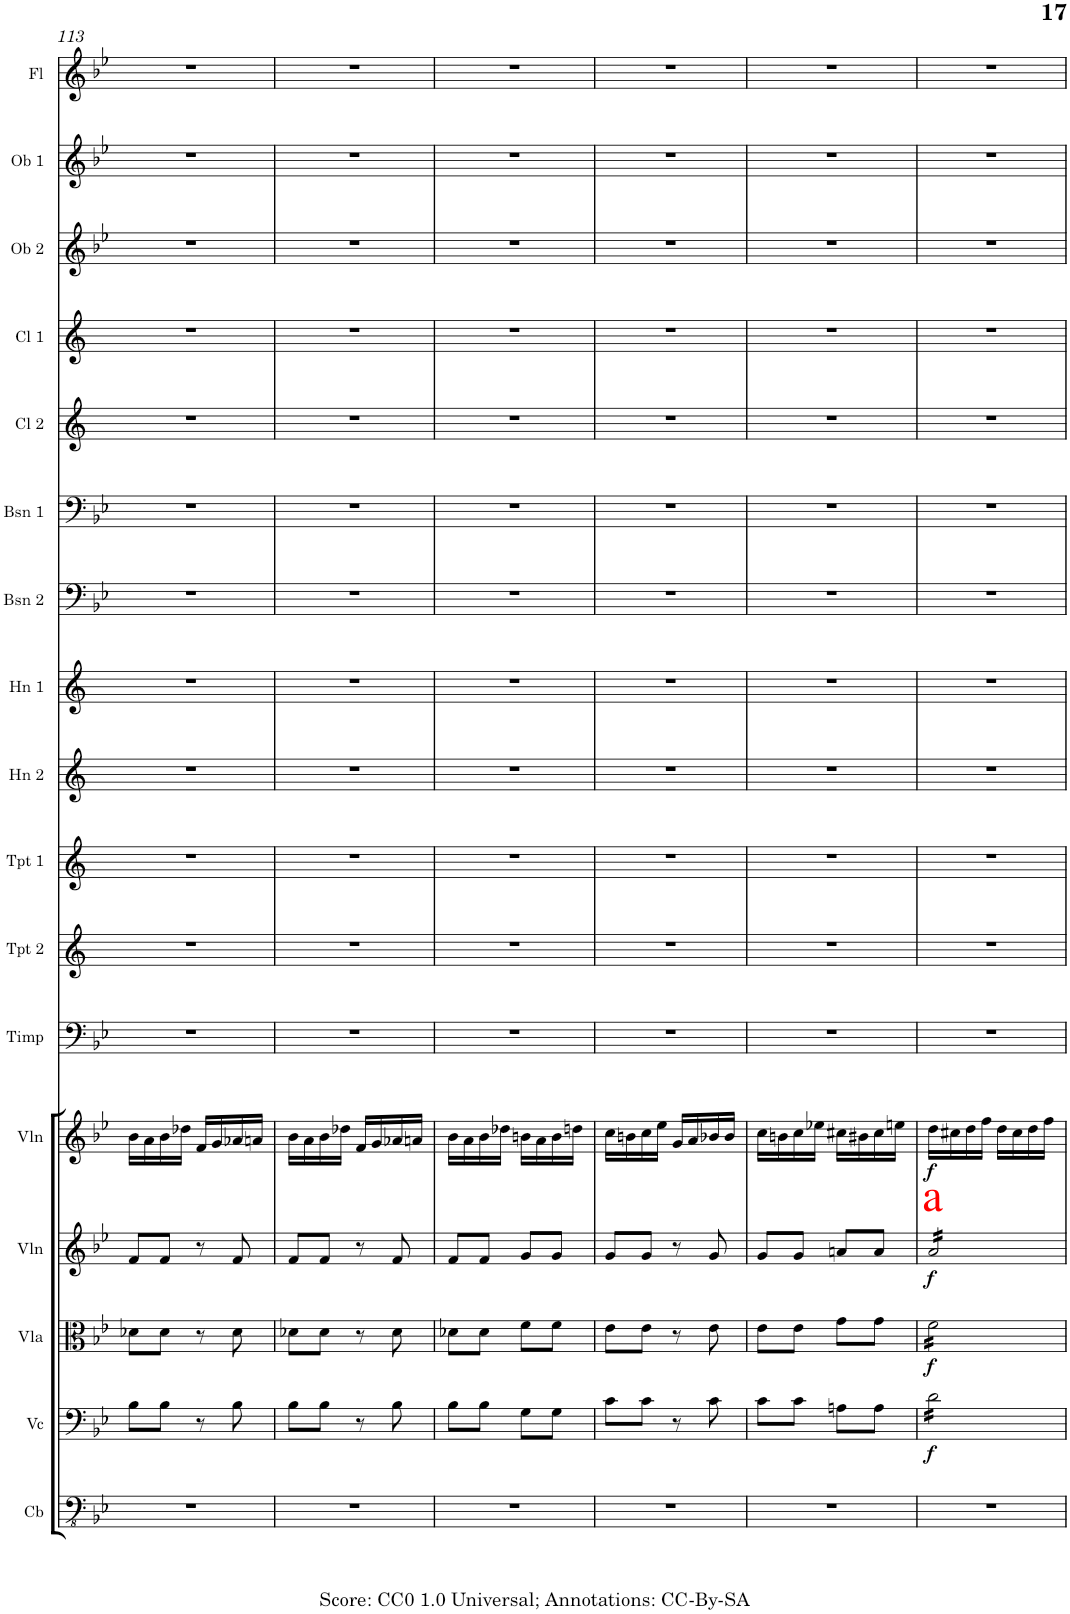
**kern	**kern	**dynam	**kern	**dynam	**kern	**dynam	**kern	**text	**dynam	**kern	**kern	**kern	**kern	**kern	**kern	**kern	**kern	**kern	**kern	**kern	**kern
*part17	*part16	*part16	*part15	*part15	*part14	*part14	*part13	*part13	*part13	*part12	*part11	*part10	*part9	*part8	*part7	*part6	*part5	*part4	*part3	*part2	*part1
*staff17	*staff16	*staff16	*staff15	*staff15	*staff14	*staff14	*staff13	*staff13	*staff13	*staff12	*staff11	*staff10	*staff9	*staff8	*staff7	*staff6	*staff5	*staff4	*staff3	*staff2	*staff1
*I"Contrabass	*I"Violoncello	*	*I"Viola	*	*I"Violin	*	*I"Violin	*	*	*I"Timpani	*I"Bb Trumpet 2	*I"Bb Trumpet 1	*I"Bb (basso) Horn 2	*I"Bb (basso) Horn 1	*I"Bassoon 2	*I"Bassoon 1	*I"Bb Clarinet 2	*I"Bb Clarinet 1	*I"Oboe 2	*I"Oboe 1	*I"Flute
*I'Cb	*I'Vc	*	*I'Vla	*	*I'Vln	*	*I'Vln	*	*	*I'Timp	*I'Tpt 2	*I'Tpt 1	*I'Hn 2	*I'Hn 1	*I'Bsn 2	*I'Bsn 1	*I'Cl 2	*I'Cl 1	*I'Ob 2	*I'Ob 1	*I'Fl
!!LO:PB:g=z
*clefFv4	*clefF4	*	*clefC3	*	*clefG2	*	*clefG2	*	*	*clefF4	*clefG2	*clefG2	*clefG2	*clefG2	*clefF4	*clefF4	*clefG2	*clefG2	*clefG2	*clefG2	*clefG2
*	*	*	*	*	*	*	*	*	*	*	*Trd1c2	*Trd1c2	*Trd8c14	*Trd8c14	*	*	*Trd1c2	*Trd1c2	*	*	*
*k[b-e-]	*k[b-e-]	*	*k[b-e-]	*	*k[b-e-]	*	*k[b-e-]	*	*	*k[b-e-]	*k[]	*k[]	*k[]	*k[]	*k[b-e-]	*k[b-e-]	*k[]	*k[]	*k[b-e-]	*k[b-e-]	*k[b-e-]
*M2/4	*M2/4	*	*M2/4	*	*M2/4	*	*M2/4	*	*	*M2/4	*M2/4	*M2/4	*M2/4	*M2/4	*M2/4	*M2/4	*M2/4	*M2/4	*M2/4	*M2/4	*M2/4
=113	=113	=113	=113	=113	=113	=113	=113	=113	=113	=113	=113	=113	=113	=113	=113	=113	=113	=113	=113	=113	=113
2r	8B-\L	.	8d-X\L	.	8f/L	.	16b-\LL	.	.	2r	2r	2r	2r	2r	2r	2r	2r	2r	2r	2r	2r
.	.	.	.	.	.	.	16a\	.	.	.	.	.	.	.	.	.	.	.	.	.	.
.	8B-\J	.	8d-\J	.	8f/J	.	16b-\	.	.	.	.	.	.	.	.	.	.	.	.	.	.
.	.	.	.	.	.	.	16dd-X\JJ	.	.	.	.	.	.	.	.	.	.	.	.	.	.
.	8r	.	8r	.	8r	.	16f/LL	.	.	.	.	.	.	.	.	.	.	.	.	.	.
.	.	.	.	.	.	.	16g/	.	.	.	.	.	.	.	.	.	.	.	.	.	.
.	8B-\	.	8d-\	.	8f/	.	16a-X/	.	.	.	.	.	.	.	.	.	.	.	.	.	.
.	.	.	.	.	.	.	16an/JJ	.	.	.	.	.	.	.	.	.	.	.	.	.	.
=114	=114	=114	=114	=114	=114	=114	=114	=114	=114	=114	=114	=114	=114	=114	=114	=114	=114	=114	=114	=114	=114
2r	8B-\L	.	8d-X\L	.	8f/L	.	16b-\LL	.	.	2r	2r	2r	2r	2r	2r	2r	2r	2r	2r	2r	2r
.	.	.	.	.	.	.	16a\	.	.	.	.	.	.	.	.	.	.	.	.	.	.
.	8B-\J	.	8d-\J	.	8f/J	.	16b-\	.	.	.	.	.	.	.	.	.	.	.	.	.	.
.	.	.	.	.	.	.	16dd-X\JJ	.	.	.	.	.	.	.	.	.	.	.	.	.	.
.	8r	.	8r	.	8r	.	16f/LL	.	.	.	.	.	.	.	.	.	.	.	.	.	.
.	.	.	.	.	.	.	16g/	.	.	.	.	.	.	.	.	.	.	.	.	.	.
.	8B-\	.	8d-\	.	8f/	.	16a-X/	.	.	.	.	.	.	.	.	.	.	.	.	.	.
.	.	.	.	.	.	.	16an/JJ	.	.	.	.	.	.	.	.	.	.	.	.	.	.
=115	=115	=115	=115	=115	=115	=115	=115	=115	=115	=115	=115	=115	=115	=115	=115	=115	=115	=115	=115	=115	=115
2r	8B-\L	.	8d-X\L	.	8f/L	.	16b-\LL	.	.	2r	2r	2r	2r	2r	2r	2r	2r	2r	2r	2r	2r
.	.	.	.	.	.	.	16a\	.	.	.	.	.	.	.	.	.	.	.	.	.	.
.	8B-\J	.	8d-\J	.	8f/J	.	16b-\	.	.	.	.	.	.	.	.	.	.	.	.	.	.
.	.	.	.	.	.	.	16dd-X\JJ	.	.	.	.	.	.	.	.	.	.	.	.	.	.
.	8G\L	.	8f\L	.	8g/L	.	16bn\LL	.	.	.	.	.	.	.	.	.	.	.	.	.	.
.	.	.	.	.	.	.	16a\	.	.	.	.	.	.	.	.	.	.	.	.	.	.
.	8G\J	.	8f\J	.	8g/J	.	16b\	.	.	.	.	.	.	.	.	.	.	.	.	.	.
.	.	.	.	.	.	.	16ddn\JJ	.	.	.	.	.	.	.	.	.	.	.	.	.	.
=116	=116	=116	=116	=116	=116	=116	=116	=116	=116	=116	=116	=116	=116	=116	=116	=116	=116	=116	=116	=116	=116
2r	8c\L	.	8e-\L	.	8g/L	.	16cc\LL	.	.	2r	2r	2r	2r	2r	2r	2r	2r	2r	2r	2r	2r
.	.	.	.	.	.	.	16bn\	.	.	.	.	.	.	.	.	.	.	.	.	.	.
.	8c\J	.	8e-\J	.	8g/J	.	16cc\	.	.	.	.	.	.	.	.	.	.	.	.	.	.
.	.	.	.	.	.	.	16ee-\JJ	.	.	.	.	.	.	.	.	.	.	.	.	.	.
.	8r	.	8r	.	8r	.	16g/LL	.	.	.	.	.	.	.	.	.	.	.	.	.	.
.	.	.	.	.	.	.	16a/	.	.	.	.	.	.	.	.	.	.	.	.	.	.
.	8c\	.	8e-\	.	8g/	.	16b-X/	.	.	.	.	.	.	.	.	.	.	.	.	.	.
.	.	.	.	.	.	.	16b-/JJ	.	.	.	.	.	.	.	.	.	.	.	.	.	.
=117	=117	=117	=117	=117	=117	=117	=117	=117	=117	=117	=117	=117	=117	=117	=117	=117	=117	=117	=117	=117	=117
2r	8c\L	.	8e-\L	.	8g/L	.	16cc\LL	.	.	2r	2r	2r	2r	2r	2r	2r	2r	2r	2r	2r	2r
.	.	.	.	.	.	.	16bn\	.	.	.	.	.	.	.	.	.	.	.	.	.	.
.	8c\J	.	8e-\J	.	8g/J	.	16cc\	.	.	.	.	.	.	.	.	.	.	.	.	.	.
.	.	.	.	.	.	.	16ee-X\JJ	.	.	.	.	.	.	.	.	.	.	.	.	.	.
.	8An\L	.	8g\L	.	8an/L	.	16cc#X\LL	.	.	.	.	.	.	.	.	.	.	.	.	.	.
.	.	.	.	.	.	.	16b#X\	.	.	.	.	.	.	.	.	.	.	.	.	.	.
.	8A\J	.	8g\J	.	8a/J	.	16cc#\	.	.	.	.	.	.	.	.	.	.	.	.	.	.
.	.	.	.	.	.	.	16een\JJ	.	.	.	.	.	.	.	.	.	.	.	.	.	.
=118	=118	=118	=118	=118	=118	=118	=118	=118	=118	=118	=118	=118	=118	=118	=118	=118	=118	=118	=118	=118	=118
!	!	!LO:DY:b	!	!LO:DY:b	!	!LO:DY:b	!	!LO:LY:b:color=#FF0000	!LO:DY:b	!	!	!	!	!	!	!	!	!	!	!	!
*	*tremolo	*	*	*	*	*	*	*	*	*	*	*	*	*	*	*	*	*	*	*	*
*	*	*	*tremolo	*	*	*	*	*	*	*	*	*	*	*	*	*	*	*	*	*	*
*	*	*	*	*	*tremolo	*	*	*	*	*	*	*	*	*	*	*	*	*	*	*	*
2r	16d\LL	f	16f\LL	f	16a/LL	f	16dd\LL	a	f	2r	2r	2r	2r	2r	2r	2r	2r	2r	2r	2r	2r
.	16d\	.	16f\	.	16a/	.	16cc#X\	.	.	.	.	.	.	.	.	.	.	.	.	.	.
.	16d\	.	16f\	.	16a/	.	16dd\	.	.	.	.	.	.	.	.	.	.	.	.	.	.
.	16d\	.	16f\	.	16a/	.	16ff\JJ	.	.	.	.	.	.	.	.	.	.	.	.	.	.
.	16d\	.	16f\	.	16a/	.	16dd\LL	.	.	.	.	.	.	.	.	.	.	.	.	.	.
.	16d\	.	16f\	.	16a/	.	16cc#\	.	.	.	.	.	.	.	.	.	.	.	.	.	.
.	16d\	.	16f\	.	16a/	.	16dd\	.	.	.	.	.	.	.	.	.	.	.	.	.	.
.	16d\JJ	.	16f\JJ	.	16a/JJ	.	16ff\JJ	.	.	.	.	.	.	.	.	.	.	.	.	.	.
*	*	*	*	*	*Xtremolo	*	*	*	*	*	*	*	*	*	*	*	*	*	*	*	*
*	*	*	*Xtremolo	*	*	*	*	*	*	*	*	*	*	*	*	*	*	*	*	*	*
*	*Xtremolo	*	*	*	*	*	*	*	*	*	*	*	*	*	*	*	*	*	*	*	*
=	=	=	=	=	=	=	=	=	=	=	=	=	=	=	=	=	=	=	=	=	=
*-	*-	*-	*-	*-	*-	*-	*-	*-	*-	*-	*-	*-	*-	*-	*-	*-	*-	*-	*-	*-	*-
